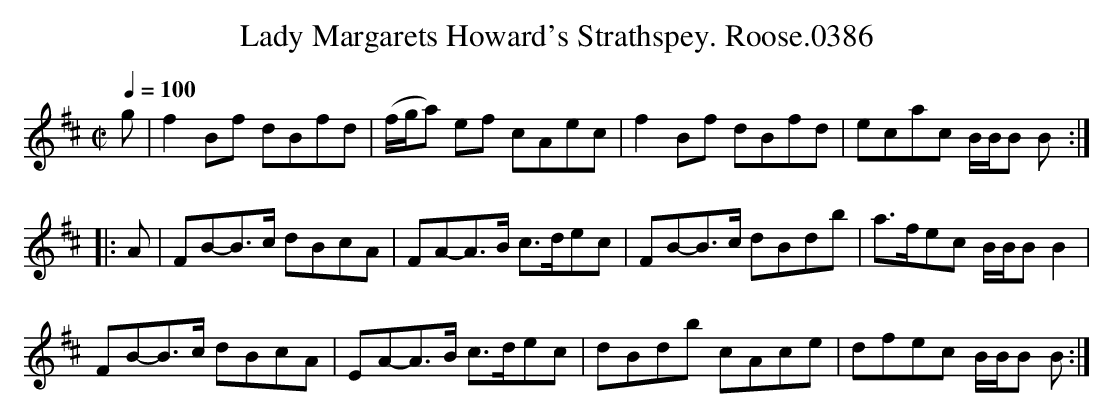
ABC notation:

X:1
T:Lady Margarets Howard's Strathspey. Roose.0386
M:C|
L:1/8
Q:1/4=100
K:D
g|f2 Bf dBfd|(f/g/a) ef cAec|f2 Bf dBfd|ecac B/B/B B:|
|:A|FB-B>c dBcA|FA-A>B c>dec| FB-B>c dBdb|a>fec B/B/B B2|
FB-B>c dBcA|EA-A>B c>dec|dBdb cAce|dfec B/B/B B:|]
